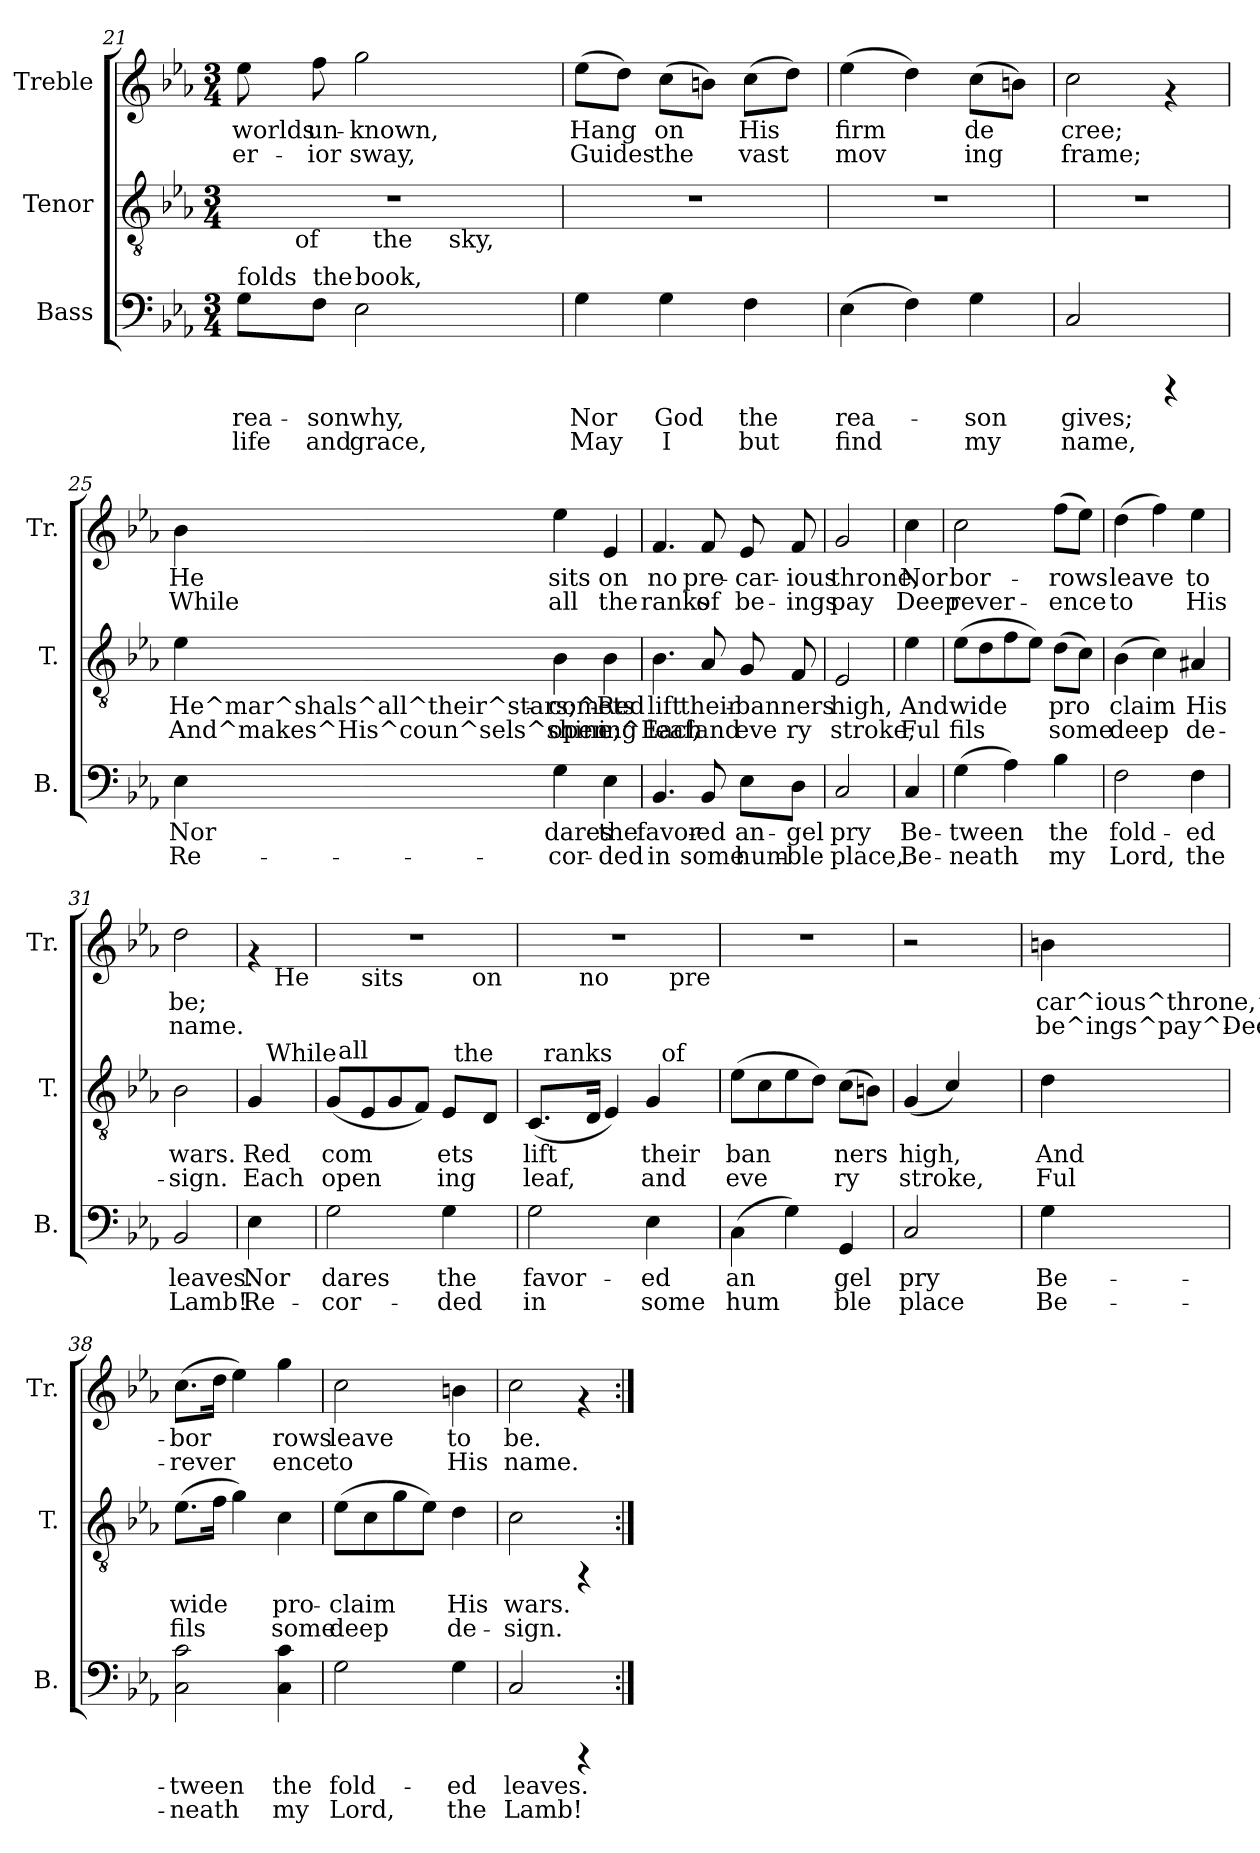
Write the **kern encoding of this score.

**kern	**text	**text	**kern	**text	**text	**kern	**text	**text
*part3	*part3	*part3	*part2	*part2	*part2	*part1	*part1	*part1
*staff3	*staff3	*staff3	*staff2	*staff2	*staff2	*staff1	*staff1	*staff1
*I"Bass	*	*	*I"Tenor	*	*	*I"Treble	*	*
*I'B.	*	*	*I'T.	*	*	*I'Tr.	*	*
*clefF4	*	*	*clefGv2	*	*	*clefG2	*	*
*k[b-e-a-]	*	*	*k[b-e-a-]	*	*	*k[b-e-a-]	*	*
*E-:	*	*	*E-:	*	*	*E-:	*	*
*M3/4	*	*	*M3/4	*	*	*M3/4	*	*
=21	=21	=21	=21	=21	=21	=21	=21	=21
!LO:TX:a:t=folds	!	!	!	!	!	!	!	!
!	!LO:LY:b:rj	!LO:LY:b:rj	!	!	!	!	!LO:LY:b:rj	!LO:LY:b:rj
*	*	*	*^	*	*	*	*	*
*	*	*	*	*^	*	*	*	*	*
*	*	*	*	*	*^	*	*	*	*	*
8G\L	rea-	-life	2.r	16..ryy	4ryy	4ryy	.	.	8ee-\	-worlds	er-
!	!	!	!	!LO:TX:b:t=of	!	!	!	!	!	!	!
.	.	.	.	2ryy	.	.	.	.	.	.	.
!LO:TX:a:t=the	!	!	!	!	!	!	!	!	!	!	!
!	!LO:LY:b:rj	!LO:LY:b:rj	!	!	!	!	!	!	!	!LO:LY:b:rj	!LO:LY:b:rj
8F\J	son	and	.	.	.	.	.	.	8ff\	-un-	-ior
!LO:TX:a:t=book,	!	!	!	!	!	!	!	!	!	!	!
!	!LO:LY:b:rj	!LO:LY:b:rj	!	!	!	!	!	!	!	!LO:LY:b:rj	!LO:LY:b:rj
2E-\	why,	grace,	.	.	32ryy	8ryy	.	.	2gg\	known,	sway,
!	!	!	!	!	!LO:TX:b:t=the	!	!	!	!	!	!
.	.	.	.	.	4...ryy	.	.	.	.	.	.
.	.	.	.	.	.	16ryy	.	.	.	.	.
.	.	.	.	.	.	64ryy	.	.	.	.	.
!	!	!	!	!	!	!LO:TX:b:t=sky,	!	!	!	!	!
.	.	.	.	.	.	4ryy	.	.	.	.	.
.	.	.	.	8ryy	.	.	.	.	.	.	.
.	.	.	.	.	.	32.ryy	.	.	.	.	.
.	.	.	.	64ryy	.	.	.	.	.	.	.
!!LO:PB:g=z
=22	=22	=22	=22	=22	=22	=22	=22	=22	=22	=22	=22
!	!LO:LY:b:rj	!LO:LY:b:rj	!	!	!	!	!	!	!	!LO:LY:a:rj	!LO:LY:b:rj
*	*	*	*v	*v	*v	*v	*	*	*	*	*
4G\	Nor	May	2.r	.	.	(>8ee-\L	Hang	Guides
!	!	!	!	!	!	!	!LO:LY:a:rj	!LO:LY:b:rj
.	.	.	.	.	.	8dd\J)	.	.
!	!LO:LY:b:rj	!LO:LY:b:rj	!	!	!	!	!LO:LY:a:rj	!LO:LY:b:rj
4G\	God	I	.	.	.	(>8cc\L	on	the
!	!	!	!	!	!	!	!LO:LY:a:rj	!LO:LY:b:rj
.	.	.	.	.	.	8bn\J)	.	.
!	!LO:LY:b:rj	!LO:LY:b:rj	!	!	!	!	!LO:LY:a:rj	!LO:LY:b:rj
4F\	the	but	.	.	.	(>8cc\L	His	vast
!	!	!	!	!	!	!	!LO:LY:a:rj	!LO:LY:b:rj
.	.	.	.	.	.	8dd\J)	.	.
=23	=23	=23	=23	=23	=23	=23	=23	=23
!	!LO:LY:b:rj	!LO:LY:b:rj	!	!	!	!	!LO:LY:a:rj	!LO:LY:b:rj
(>4E-\	rea-	-find	2.r	.	.	(>4ee-\	firm	mov-
!	!LO:LY:b:rj	!LO:LY:b:rj	!	!	!	!	!LO:LY:a:rj	!LO:LY:b:rj
4F\)	.	.	.	.	.	4dd\)	--	--
!	!LO:LY:b:rj	!LO:LY:b:rj	!	!	!	!	!LO:LY:a:rj	!LO:LY:b:rj
4G\	son	my	.	.	.	(>8cc\L	-de-	-ing
!	!	!	!	!	!	!	!LO:LY:a:rj	!LO:LY:b:rj
.	.	.	.	.	.	8bn\J)	-	-
=24	=24	=24	=24	=24	=24	=24	=24	=24
!	!LO:LY:b:rj	!LO:LY:b:rj	!	!	!	!	!LO:LY:a:rj	!LO:LY:b:rj
2C/	gives;	name,	2.r	.	.	2cc\	cree;	frame;
4rCCC	.	.	.	.	.	4rf	.	.
=25	=25	=25	=25	=25	=25	=25	=25	=25
!	!LO:LY:b:rj	!LO:LY:b:rj	!	!LO:LY:b:rj	!LO:LY:b:rj	!	!LO:LY:a:rj	!LO:LY:b:rj
4E-\	Nor	Re-	4e-\	He^mar^shals^all^their^stars;^Red-	-And^makes^His^coun^sels^shine;^Each-	4b-\	He	While
!	!LO:LY:b:rj	!LO:LY:b:rj	!	!LO:LY:b:rj	!LO:LY:b:rj	!	!LO:LY:a:rj	!LO:LY:b:rj
4G\	-dares	cor-	4B-\	-com-	-open	4ee-\	sits	all
!	!LO:LY:b:rj	!LO:LY:b:rj	!	!LO:LY:b:rj	!LO:LY:b:rj	!	!LO:LY:a:rj	!LO:LY:b:rj
4E-\	-the	ded	4B-\	ets	ing	4e-/	on	the
=26	=26	=26	=26	=26	=26	=26	=26	=26
!	!LO:LY:b:rj	!LO:LY:b:rj	!	!LO:LY:b:rj	!LO:LY:b:rj	!	!LO:LY:a:rj	!LO:LY:b:rj
4.BB-/	favor-	-in	4.B-\	lift	leaf,	4.f/	no	ranks
!	!LO:LY:b:rj	!LO:LY:b:rj	!	!LO:LY:b:rj	!LO:LY:b:rj	!	!LO:LY:a:rj	!LO:LY:b:rj
8BB-/	ed	some	8A-/	their-	-and	8f/	pre-	-of
!	!LO:LY:b:rj	!LO:LY:b:rj	!	!LO:LY:b:rj	!LO:LY:b:rj	!	!LO:LY:a:rj	!LO:LY:b:rj
8E-\L	an-	-hum-	8G/	banners	eve	8e-/	car-	-be-
!	!LO:LY:b:rj	!LO:LY:b:rj	!	!LO:LY:b:rj	!LO:LY:b:rj	!	!LO:LY:a:rj	!LO:LY:b:rj
8D\J	-gel	ble	8F/	.	ry	8f/	-ious	ings
=27	=27	=27	=27	=27	=27	=27	=27	=27
!	!LO:LY:b:rj	!LO:LY:b:rj	!	!LO:LY:b:rj	!LO:LY:b:rj	!	!LO:LY:a:rj	!LO:LY:b:rj
2C/	pry	place,	2E-/	high,	stroke,	2g/	throne,	pay
=28	=28	=28	=28	=28	=28	=28	=28	=28
!	!LO:LY:b:rj	!LO:LY:b:rj	!	!LO:LY:b:rj	!LO:LY:b:rj	!	!LO:LY:a:rj	!LO:LY:b:rj
4C/	Be-	-Be-	4e-\	And	Ful	4cc\	Nor	Deep
!!LO:LB:g=z
=29	=29	=29	=29	=29	=29	=29	=29	=29
!	!LO:LY:b:rj	!LO:LY:b:rj	!	!LO:LY:b:rj	!LO:LY:b:rj	!	!LO:LY:b:rj	!LO:LY:b:rj
(>4G\	-tween	neath	(>8e-\L	wide	fils	2cc\	bor-	-rever-
!	!	!	!	!LO:LY:b:rj	!LO:LY:b:rj	!	!	!
.	.	.	8d\	.	-	.	.	.
!	!LO:LY:b:rj	!LO:LY:b:rj	!	!LO:LY:b:rj	!LO:LY:b:rj	!	!	!
4A-\)	.	.	8f\	-	-	.	.	.
!	!	!	!	!LO:LY:b:rj	!LO:LY:b:rj	!	!	!
.	.	.	8e-\J)	-	-	.	.	.
!	!LO:LY:b:rj	!LO:LY:b:rj	!	!LO:LY:b:rj	!LO:LY:b:rj	!	!LO:LY:b:rj	!LO:LY:b:rj
4B-\	the	my	(>8d\L	-pro-	-some	(>8ff\L	-rows	ence
!	!	!	!	!LO:LY:b:rj	!LO:LY:b:rj	!	!LO:LY:b:rj	!LO:LY:b:rj
.	.	.	8c\J)	-	-	8ee-\J)	.	.
=30	=30	=30	=30	=30	=30	=30	=30	=30
!	!LO:LY:b:rj	!LO:LY:b:rj	!	!LO:LY:b:rj	!LO:LY:b:rj	!	!LO:LY:b:rj	!LO:LY:b:rj
2F\	fold-	-Lord,	(>4B-\	claim	deep	(>4dd\	leave	to
!	!	!	!	!LO:LY:b:rj	!LO:LY:b:rj	!	!LO:LY:b:rj	!LO:LY:b:rj
.	.	.	4c\)	.	.	4ff\)	.	.
!	!LO:LY:b:rj	!LO:LY:b:rj	!	!LO:LY:b:rj	!LO:LY:b:rj	!	!LO:LY:b:rj	!LO:LY:b:rj
4F\	ed	the	4A#X/	His	de-	4ee-\	to	His
=31	=31	=31	=31	=31	=31	=31	=31	=31
!	!LO:LY:b:rj	!LO:LY:b:rj	!	!LO:LY:b:rj	!LO:LY:b:rj	!	!LO:LY:b:rj	!LO:LY:b:rj
2BB-/	leaves.	Lamb!	2B-\	-wars.	sign.	2dd\	be;	name.
=32	=32	=32	=32	=32	=32	=32	=32	=32
!	!LO:LY:b:rj	!LO:LY:b:rj	!	!LO:LY:b:rj	!LO:LY:b:rj	!	!	!
*	*	*	*^	*	*	*^	*	*
4E-\	Nor	Re-	4G/	16ryy	Red	Each	4rf	16ryy	.	.
!	!	!	!	!LO:TX:a:t=While	!	!	!	!	!	!
.	.	.	.	8.ryy	.	.	.	64ryy	.	.
!	!	!	!	!	!	!	!	!LO:TX:b:t=He	!	!
.	.	.	.	.	.	.	.	8ryy	.	.
.	.	.	.	.	.	.	.	32.ryy	.	.
=33	=33	=33	=33	=33	=33	=33	=33	=33	=33	=33
!	!LO:LY:b:rj	!LO:LY:b:rj	!	!	!LO:LY:b:rj	!LO:LY:b:rj	!	!	!	!
*	*	*	*	*	*	*	*	*^	*	*
2G\	-dares	cor-	(<8G/L	32ryy	com-	-open-	2.r	8ryy	2ryy	.	.
!	!	!	!	!LO:TX:a:t=all	!	!	!	!	!	!	!
.	.	.	.	2ryy	.	.	.	.	.	.	.
!	!	!	!	!	!	!	!	!LO:TX:b:t=sits	!	!	!
!	!	!	!	!	!LO:LY:b:rj	!LO:LY:b:rj	!	!	!	!	!
.	.	.	8E-/	.	--	-	.	2ryy	.	.	.
!	!	!	!	!	!LO:LY:b:rj	!LO:LY:b:rj	!	!	!	!	!
.	.	.	8G/	.	-	-	.	.	.	.	.
!	!	!	!	!	!LO:LY:b:rj	!LO:LY:b:rj	!	!	!	!	!
.	.	.	8F/J)	.	-	-	.	.	.	.	.
!	!LO:LY:b:rj	!LO:LY:b:rj	!	!	!LO:LY:b:rj	!LO:LY:b:rj	!	!	!	!	!
4G\	-the	ded	8E-/L	.	ets	ing	.	.	16.ryy	.	.
!	!	!	!	!LO:TX:a:t=the	!	!	!	!	!	!	!
.	.	.	.	8..ryy	.	.	.	.	.	.	.
!	!	!	!	!	!	!	!	!	!LO:TX:b:t=on	!	!
.	.	.	.	.	.	.	.	.	8ryy	.	.
!	!	!	!	!	!LO:LY:b:rj	!LO:LY:b:rj	!	!	!	!	!
.	.	.	8D/J	.	.	.	.	8ryy	.	.	.
.	.	.	.	.	.	.	.	.	32ryy	.	.
=34	=34	=34	=34	=34	=34	=34	=34	=34	=34	=34	=34
!	!LO:LY:b:rj	!LO:LY:b:rj	!	!	!LO:LY:b:rj	!LO:LY:b:rj	!	!	!	!	!
2G\	favor-	-in	(<8.C/L	32.ryy	lift	leaf,	2.r	8ryy	2ryy	.	.
!	!	!	!	!LO:TX:a:t=ranks	!	!	!	!	!	!	!
.	.	.	.	2ryy	.	.	.	.	.	.	.
.	.	.	.	.	.	.	.	32.ryy	.	.	.
!	!	!	!	!	!	!	!	!LO:TX:b:t=no	!	!	!
.	.	.	.	.	.	.	.	2ryy	.	.	.
!	!	!	!	!	!LO:LY:b:rj	!LO:LY:b:rj	!	!	!	!	!
.	.	.	16D/J	.	.	.	.	.	.	.	.
!	!	!	!	!	!LO:LY:b:rj	!LO:LY:b:rj	!	!	!	!	!
.	.	.	4E-/)	.	.	.	.	.	.	.	.
!	!LO:LY:b:rj	!LO:LY:b:rj	!	!	!LO:LY:b:rj	!LO:LY:b:rj	!	!	!	!	!
4E-\	ed	some	4G/	.	their	and	.	.	16ryy	.	.
!	!	!	!	!LO:TX:a:t=of	!	!	!	!	!	!	!
.	.	.	.	8ryy	.	.	.	.	.	.	.
!	!	!	!	!	!	!	!	!	!LO:TX:b:t=pre	!	!
.	.	.	.	.	.	.	.	.	8.ryy	.	.
.	.	.	.	16ryy	.	.	.	16ryy	.	.	.
.	.	.	.	64ryy	.	.	.	64ryy	.	.	.
!!LO:LB:g=z
=35	=35	=35	=35	=35	=35	=35	=35	=35	=35	=35	=35
!	!LO:LY:b:rj	!LO:LY:b:rj	!	!	!LO:LY:b:rj	!LO:LY:b:rj	!	!	!	!	!
*	*	*	*v	*v	*	*	*	*	*	*	*
*	*	*	*	*	*	*v	*v	*v	*	*
(>4C\	an-	-hum-	(>8e-\L	ban-	-eve-	2.r	.	.
!	!	!	!	!LO:LY:b:rj	!LO:LY:b:rj	!	!	!
.	.	.	8c\	--	-	.	.	.
!	!LO:LY:b:rj	!LO:LY:b:rj	!	!LO:LY:b:rj	!LO:LY:b:rj	!	!	!
4G\)	--	-	8e-\	-	-	.	.	.
!	!	!	!	!LO:LY:b:rj	!LO:LY:b:rj	!	!	!
.	.	.	8d\J)	-	-	.	.	.
!	!LO:LY:b:rj	!LO:LY:b:rj	!	!LO:LY:b:rj	!LO:LY:b:rj	!	!	!
4GG/	gel	ble	(>8c\L	ners	ry	.	.	.
!	!	!	!	!LO:LY:b:rj	!LO:LY:b:rj	!	!	!
.	.	.	8Bn\J)	.	.	.	.	.
=36	=36	=36	=36	=36	=36	=36	=36	=36
!	!LO:LY:b:rj	!LO:LY:b:rj	!	!LO:LY:b:rj	!LO:LY:b:rj	!	!	!
2C/	pry	place	(<4G/	high,	stroke,	2r	.	.
!	!	!	!	!LO:LY:b:rj	!LO:LY:b:rj	!	!	!
.	.	.	4c/)	.	.	.	.	.
=37	=37	=37	=37	=37	=37	=37	=37	=37
!	!LO:LY:b:rj	!LO:LY:b:rj	!	!LO:LY:b:rj	!LO:LY:b:rj	!	!LO:LY:b:rj	!LO:LY:b:rj
4G\	Be-	-Be-	4d\	And	Ful	4bn\	car^ious^throne,^Nor-	-be^ings^pay^Deep-
=38	=38	=38	=38	=38	=38	=38	=38	=38
!	!LO:LY:b:rj	!LO:LY:b:rj	!	!LO:LY:b:rj	!LO:LY:b:rj	!	!LO:LY:b:rj	!LO:LY:b:rj
2c\ 2C\	-tween	neath	(>8.e-\L	wide	fils	(>8.cc\L	-bor	rever
!	!	!	!	!LO:LY:b:rj	!LO:LY:b:rj	!	!LO:LY:b:rj	!LO:LY:b:rj
.	.	.	16f\J	.	-	16dd\J	.	.
!	!	!	!	!LO:LY:b:rj	!LO:LY:b:rj	!	!LO:LY:b:rj	!LO:LY:b:rj
.	.	.	4g\)	-	-	4ee-\)	.	.
!	!LO:LY:b:rj	!LO:LY:b:rj	!	!LO:LY:b:rj	!LO:LY:b:rj	!	!LO:LY:b:rj	!LO:LY:b:rj
4c\ 4C\	the	my	4c\	-pro-	-some	4gg\	rows	ence
=39	=39	=39	=39	=39	=39	=39	=39	=39
!	!LO:LY:b:rj	!LO:LY:b:rj	!	!LO:LY:b:rj	!LO:LY:b:rj	!	!LO:LY:b:rj	!LO:LY:b:rj
2G\	fold-	-Lord,	(>8e-\L	claim	deep	2cc\	leave	to
!	!	!	!	!LO:LY:b:rj	!LO:LY:b:rj	!	!	!
.	.	.	8c\	.	.	.	.	.
!	!	!	!	!LO:LY:b:rj	!LO:LY:b:rj	!	!	!
.	.	.	8g\	.	.	.	.	.
!	!	!	!	!LO:LY:b:rj	!LO:LY:b:rj	!	!	!
.	.	.	8e-\J)	.	.	.	.	.
!	!LO:LY:b:rj	!LO:LY:b:rj	!	!LO:LY:b:rj	!LO:LY:b:rj	!	!LO:LY:b:rj	!LO:LY:b:rj
4G\	ed	the	4d\	His	de-	4bn\	to	His
=40	=40	=40	=40	=40	=40	=40	=40	=40
!	!LO:LY:b:rj	!LO:LY:b:rj	!	!LO:LY:b:rj	!LO:LY:b:rj	!	!LO:LY:b:rj	!LO:LY:b:rj
2C/	leaves.	Lamb!	2c\	-wars.	sign.	2cc\	be.	name.
4rCCC	.	.	4rFF	.	.	4rf	.	.
=:|!	=:|!	=:|!	=:|!	=:|!	=:|!	=:|!	=:|!	=:|!
*-	*-	*-	*-	*-	*-	*-	*-	*-
